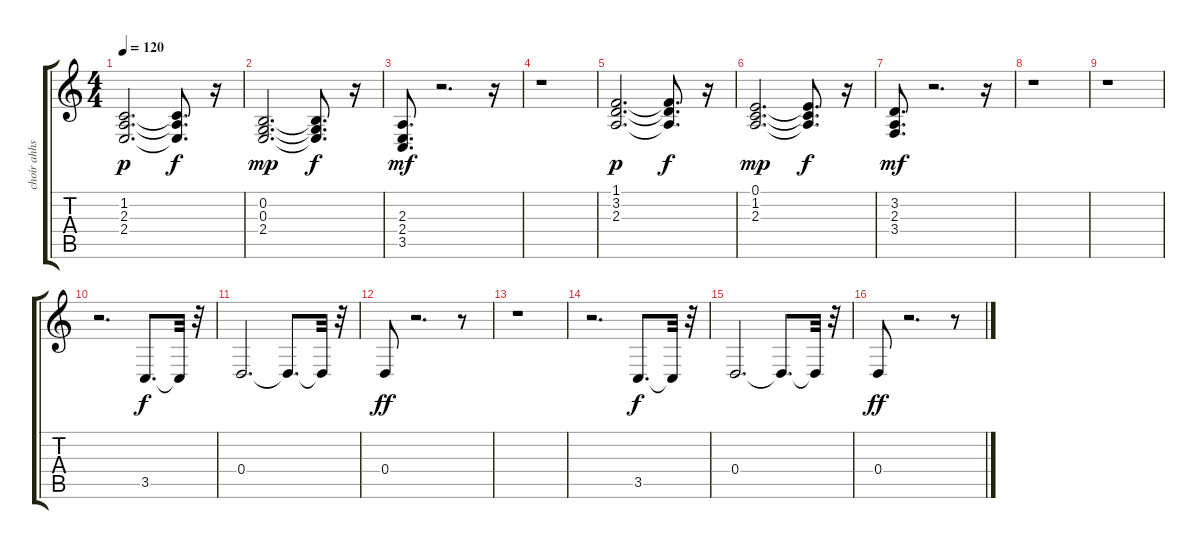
\track ("choir ahhs" "choir ahhs") {instrument choiraahs}
\staff {score tabs}
\tuning (E4 B3 G3 D3 A2 E2) {hide}
\ts (4 4)
\tempo 120
\clef g2
\ks c
(1.2 2.3 2.4).2{d dy p} (1.2{t} 2.3{t} 2.4{t}).8{d dy f} r.16 |
(0.2 0.3 2.4).2{d dy mp} (0.2{t} 0.3{t} 2.4{t}).8{d dy f} r.16 |
(2.3 2.4 3.5).8{d dy mf} r.2{d} r.16 |
r.1 |
(1.1 3.2 2.3).2{d dy p} (1.1{t} 3.2{t} 2.3{t}).8{d dy f} r.16 |
(0.1 1.2 2.3).2{d dy mp} (0.1{t} 1.2{t} 2.3{t}).8{d dy f} r.16 |
(3.2 2.3 3.4).8{d dy mf} r.2{d} r.16 |
r.1 |
r.1 |
r.2{d} 3.5.8{d dy f} 3.5{t}.32 r.32 |
0.4.2{d} 0.4{t}.8{d} 0.4{t}.32 r.32 |
0.4.8{dy ff} r.2{d} r.8 |
r.1 |
r.2{d} 3.5.8{d dy f} 3.5{t}.32 r.32 |
0.4.2{d} 0.4{t}.8{d} 0.4{t}.32 r.32 |
0.4.8{dy ff} r.2{d} r.8
